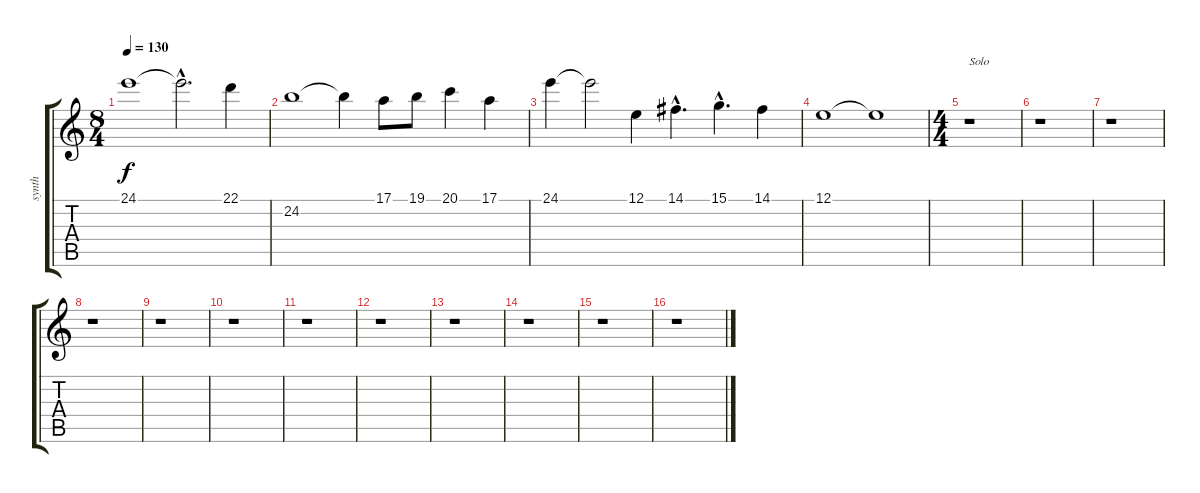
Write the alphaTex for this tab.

\track ("synth" "synth") {instrument synthstrings1}
\staff {score tabs}
\tuning (E4 B3 G3 D3 A2 E2) {hide}
\ts (8 4)
\tempo 130
\clef g2
\ks c
24.1.1{dy f} 24.1{hac t}.2{d} 22.1.4 |
24.2.1 24.2{t}.4 17.1.8 19.1.8 20.1.4 17.1.4 |
24.1.4 24.1{t}.2 12.1.4 14.1{hac}.4{d} 15.1{hac}.4{d} 14.1.4 |
12.1.1 12.1{t}.1 |
\ts (4 4)
r.1{txt "Solo"} |
r.1 |
r.1 |
r.1 |
r.1 |
r.1 |
r.1 |
r.1 |
r.1 |
r.1 |
r.1 |
r.1
